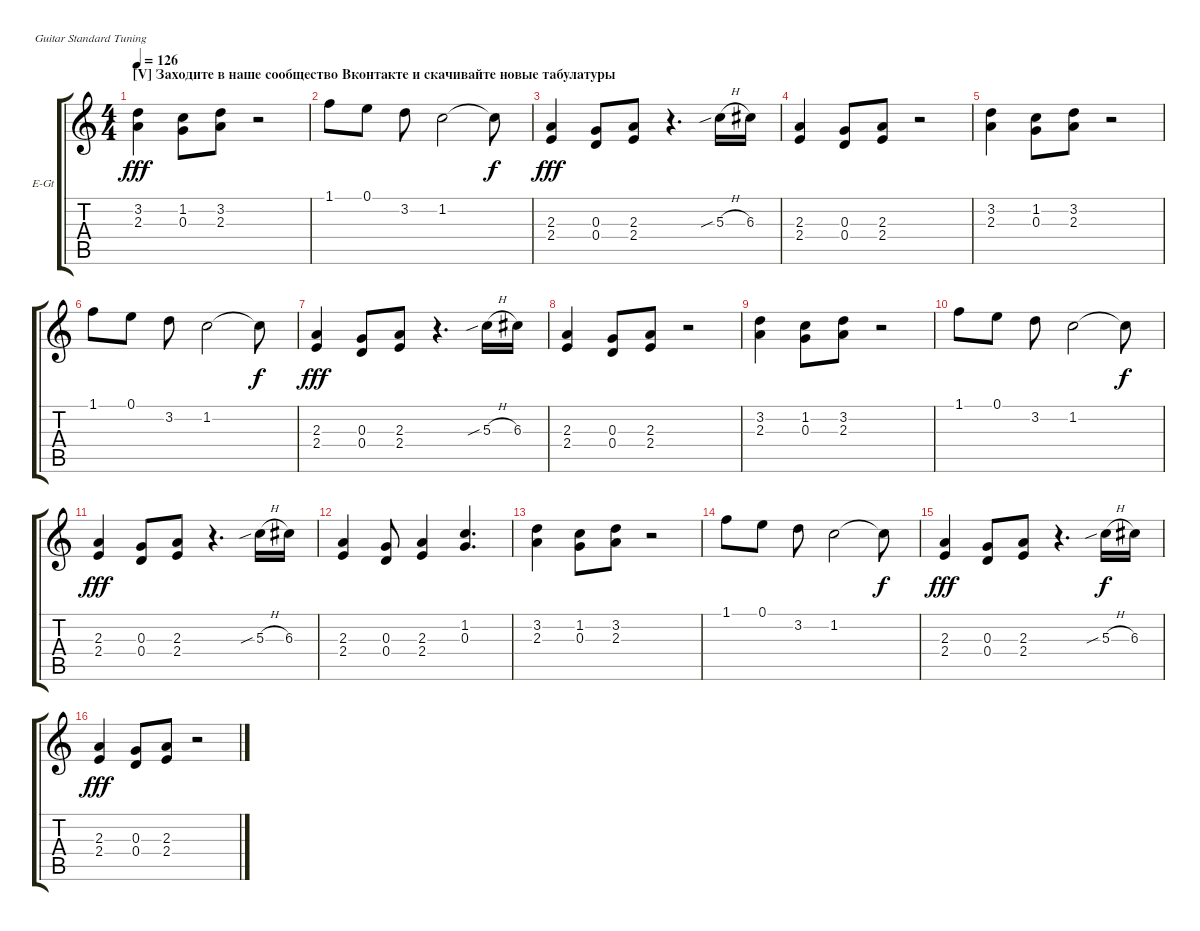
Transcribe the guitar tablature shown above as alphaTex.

\bracketExtendMode groupsimilarinstruments
\firstSystemTrackNameOrientation horizontal
\otherSystemsTrackNameOrientation horizontal
\track ("Владимир Холстинин" "E-Gt") {instrument distortionguitar}
\staff {score tabs}
\tuning (E4 B3 G3 D3 A2 E2)
\ts (4 4)
\section ("V" "Заходите в наше сообщество Вконтакте и скачивайте новые табулатуры")
\tempo 126
\clef g2
\ks c
(3.2 2.3).4{dy fff instrument distortionguitar} (1.2 0.3).8 (3.2 2.3).8 r.2 |
1.1.8 0.1.8 3.2.8 1.2.2 1.2{t}.8{dy f} |
(2.3 2.4).4{dy fff} (0.3 0.4).8 (2.3 2.4).8 r.4{d} 5.3{sib h}.16 6.3.16 |
(2.3 2.4).4 (0.3 0.4).8 (2.3 2.4).8 r.2 |
(3.2 2.3).4 (1.2 0.3).8 (3.2 2.3).8 r.2 |
1.1.8 0.1.8 3.2.8 1.2.2 1.2{t}.8{dy f} |
(2.3 2.4).4{dy fff} (0.3 0.4).8 (2.3 2.4).8 r.4{d} 5.3{sib h}.16 6.3.16 |
(2.3 2.4).4 (0.3 0.4).8 (2.3 2.4).8 r.2 |
(3.2 2.3).4 (1.2 0.3).8 (3.2 2.3).8 r.2 |
1.1.8 0.1.8 3.2.8 1.2.2 1.2{t}.8{dy f} |
(2.3 2.4).4{dy fff} (0.3 0.4).8 (2.3 2.4).8 r.4{d} 5.3{sib h}.16 6.3.16 |
(2.3 2.4).4 (0.3 0.4).8 (2.3 2.4).4 (1.2 0.3).4{d} |
(3.2 2.3).4 (1.2 0.3).8 (3.2 2.3).8 r.2 |
1.1.8 0.1.8 3.2.8 1.2.2 1.2{t}.8{dy f} |
(2.3 2.4).4{dy fff} (0.3 0.4).8 (2.3 2.4).8 r.4{d} 5.3{sib h}.16{dy f} 6.3.16 |
(2.3 2.4).4{dy fff} (0.3 0.4).8 (2.3 2.4).8 r.2
